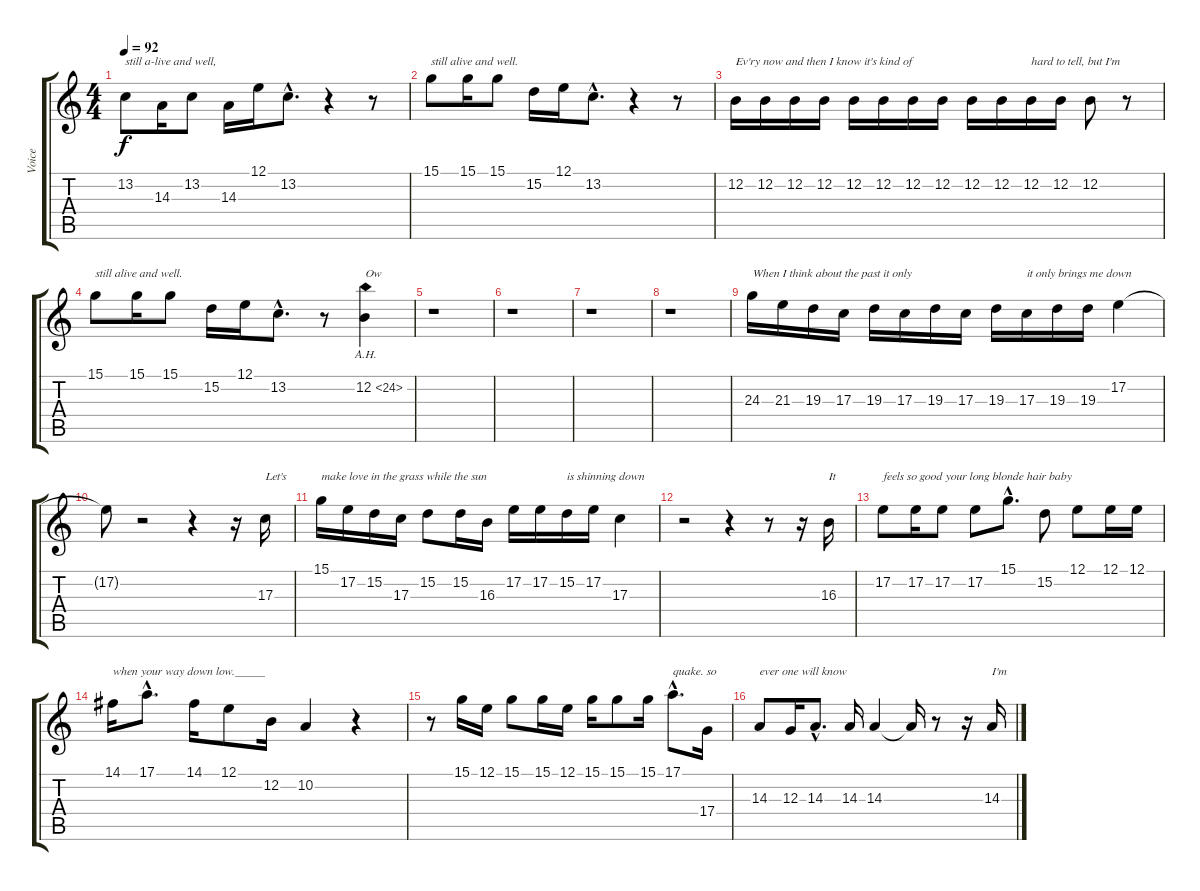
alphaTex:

\track ("Voice" "Voice") {instrument lead3calliope}
\staff {score tabs}
\tuning (E4 B3 G3 D3 A2 E2) {hide}
\ts (4 4)
\tempo 92
\clef g2
\ks c
13.2.8{txt "still a-live and well," dy f} 14.3.16 13.2.8 14.3.16 12.1.16 13.2{hac}.8{d} r.4 r.8 |
15.1.8{txt "still alive and well."} 15.1.16 15.1.8 15.2.16 12.1.16 13.2{hac}.8{d} r.4 r.8 |
12.2.16{txt "Ev'ry now and then I know it's kind of"} 12.2.16 12.2.16 12.2.16 12.2.16 12.2.16 12.2.16 12.2.16 12.2.16 12.2.16 12.2.16{txt "hard to tell, but I'm"} 12.2.16 12.2.8 r.8 |
15.1.8{txt "still alive and well."} 15.1.16 15.1.8 15.2.16 12.1.16 13.2{hac}.8{d} r.8 12.2{ah 12}.4{txt "Ow"} |
r.1 |
r.1 |
r.1 |
r.1 |
24.3.16{txt "When I think about the past it only"} 21.3.16 19.3.16 17.3.16 19.3.16 17.3.16 19.3.16 17.3.16 19.3.16 17.3.16{txt "it only brings me down"} 19.3.16 19.3.16 17.2.4 |
17.2{t}.8 r.2 r.4 r.16 17.3.16{txt "Let's"} |
15.1.16{txt "make love in the grass while the sun"} 17.2.16 15.2.16 17.3.16 15.2.8 15.2.16 16.3.16 17.2.16 17.2.16 15.2.16{txt "is shinning down"} 17.2.16 17.3.4 |
r.2 r.4 r.8 r.16 16.3.16{txt "It"} |
17.2.8{txt "feels so good your long blonde hair baby"} 17.2.16 17.2.8 17.2.8 15.1{hac}.8{d} 15.2.8 12.1.8 12.1.16 12.1.16 |
14.1.16{txt "when your way down low._____"} 17.1{hac}.8{d} 14.1.16 12.1.8 12.2.16 10.2.4 r.4 |
r.8 15.1.16 12.1.16 15.1.8 15.1.16 12.1.16 15.1.16 15.1.8 15.1.16 17.1{hac}.8{d txt "quake. so"} 17.4.16 |
14.3.8{txt "ever one will know  "} 12.3.16 14.3{hac}.8{d} 14.3.16 14.3.4 14.3{t}.16 r.8 r.16 14.3.16{txt "I'm"}
